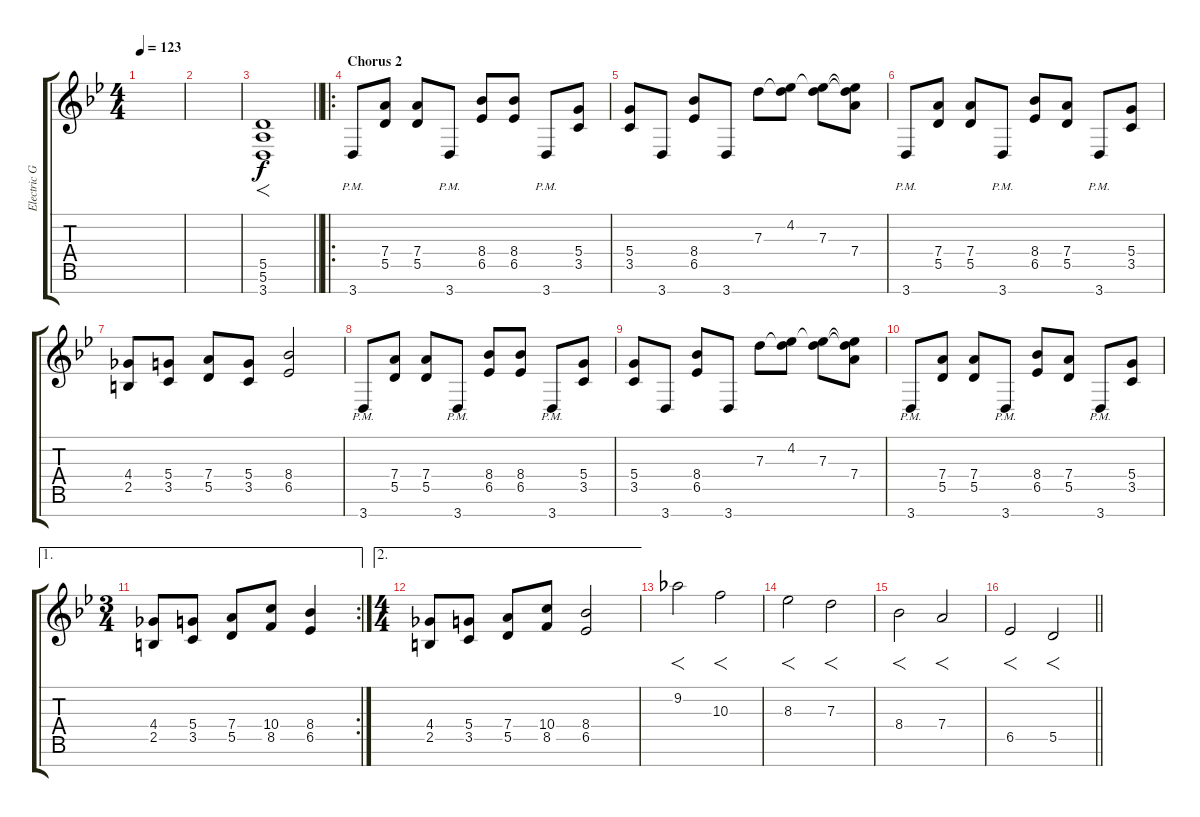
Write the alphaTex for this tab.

\track ("Electric Guitar" "Electric G") {instrument distortionguitar}
\staff {score tabs}
\tuning (E4 B3 G3 D3 A2 E2 B1) {hide}
\ts (4 4)
\tempo 123
\clef g2
\ks bb
|
|
\barLineRight lightlight
(5.5 5.6 3.7).1{f} |
\ro
\section ("" "Chorus 2")
3.7{pm}.8 (7.4 5.5).8 (7.4 5.5).8 3.7{pm}.8 (8.4 6.5).8 (8.4 6.5).8 3.7{pm}.8 (5.4 3.5).8 |
(5.4 3.5).8 3.7.8 (8.4 6.5).8 3.7.8 7.3.8 (4.2 7.3{t}).8 (4.2{t} 7.3).8 (4.2{t} 7.3{t} 7.4).8 |
3.7{pm}.8 (7.4 5.5).8 (7.4 5.5).8 3.7{pm}.8 (8.4 6.5).8 (7.4 5.5).8 3.7{pm}.8 (5.4 3.5).8 |
(4.4 2.5).8 (5.4 3.5).8 (7.4 5.5).8 (5.4 3.5).8 (8.4 6.5).2 |
3.7{pm}.8 (7.4 5.5).8 (7.4 5.5).8 3.7{pm}.8 (8.4 6.5).8 (8.4 6.5).8 3.7{pm}.8 (5.4 3.5).8 |
(5.4 3.5).8 3.7.8 (8.4 6.5).8 3.7.8 7.3.8 (4.2 7.3{t}).8 (4.2{t} 7.3).8 (4.2{t} 7.3{t} 7.4).8 |
3.7{pm}.8 (7.4 5.5).8 (7.4 5.5).8 3.7{pm}.8 (8.4 6.5).8 (7.4 5.5).8 3.7{pm}.8 (5.4 3.5).8 |
\ae 1
\rc 2
\ts (3 4)
(4.4 2.5).8 (5.4 3.5).8 (7.4 5.5).8 (10.4 8.5).8 (8.4 6.5).4 |
\ae 2
\ts (4 4)
(4.4 2.5).8 (5.4 3.5).8 (7.4 5.5).8 (10.4 8.5).8 (8.4 6.5).2 |
9.2.2{f} 10.3.2{f} |
8.3.2{f} 7.3.2{f} |
8.4.2{f} 7.4.2{f} |
\barLineRight lightlight
6.5.2{f} 5.5.2{f}
